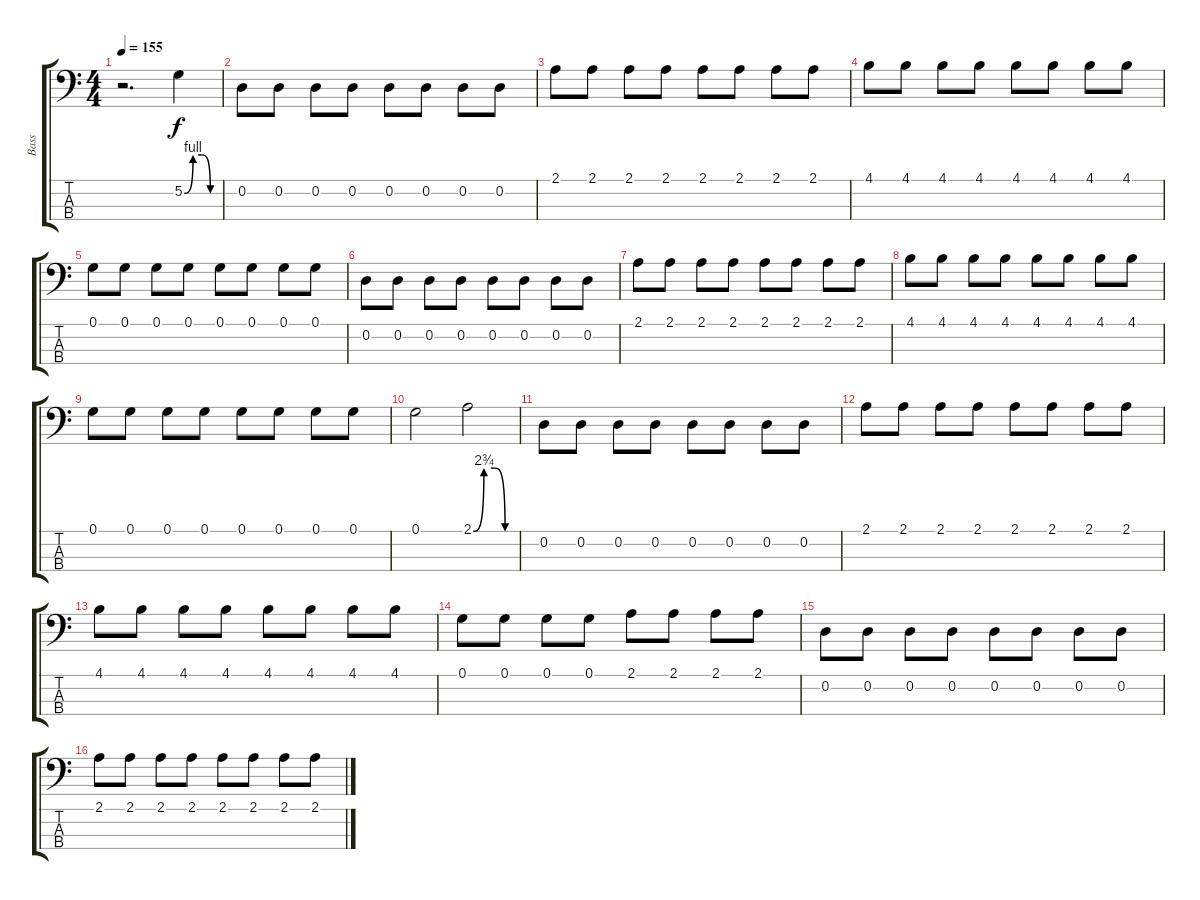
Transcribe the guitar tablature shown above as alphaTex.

\track ("Bass" "Bass") {instrument electricbassfinger}
\staff {score tabs}
\tuning (G2 D2 A1 E1) {hide}
\ts (4 4)
\tempo 155
\clef f4
\ks c
r.2{d dy f} 5.2{be (custom 0 0 15 4 30 4 45 0 60 0)}.4 |
0.2.8 0.2.8 0.2.8 0.2.8 0.2.8 0.2.8 0.2.8 0.2.8 |
2.1.8 2.1.8 2.1.8 2.1.8 2.1.8 2.1.8 2.1.8 2.1.8 |
4.1.8 4.1.8 4.1.8 4.1.8 4.1.8 4.1.8 4.1.8 4.1.8 |
0.1.8 0.1.8 0.1.8 0.1.8 0.1.8 0.1.8 0.1.8 0.1.8 |
0.2.8 0.2.8 0.2.8 0.2.8 0.2.8 0.2.8 0.2.8 0.2.8 |
2.1.8 2.1.8 2.1.8 2.1.8 2.1.8 2.1.8 2.1.8 2.1.8 |
4.1.8 4.1.8 4.1.8 4.1.8 4.1.8 4.1.8 4.1.8 4.1.8 |
0.1.8 0.1.8 0.1.8 0.1.8 0.1.8 0.1.8 0.1.8 0.1.8 |
0.1.2 2.1{be (custom 0 0 15 11 30 11 45 0 60 0)}.2 |
0.2.8 0.2.8 0.2.8 0.2.8 0.2.8 0.2.8 0.2.8 0.2.8 |
2.1.8 2.1.8 2.1.8 2.1.8 2.1.8 2.1.8 2.1.8 2.1.8 |
4.1.8 4.1.8 4.1.8 4.1.8 4.1.8 4.1.8 4.1.8 4.1.8 |
0.1.8 0.1.8 0.1.8 0.1.8 2.1.8 2.1.8 2.1.8 2.1.8 |
0.2.8 0.2.8 0.2.8 0.2.8 0.2.8 0.2.8 0.2.8 0.2.8 |
2.1.8 2.1.8 2.1.8 2.1.8 2.1.8 2.1.8 2.1.8 2.1.8
